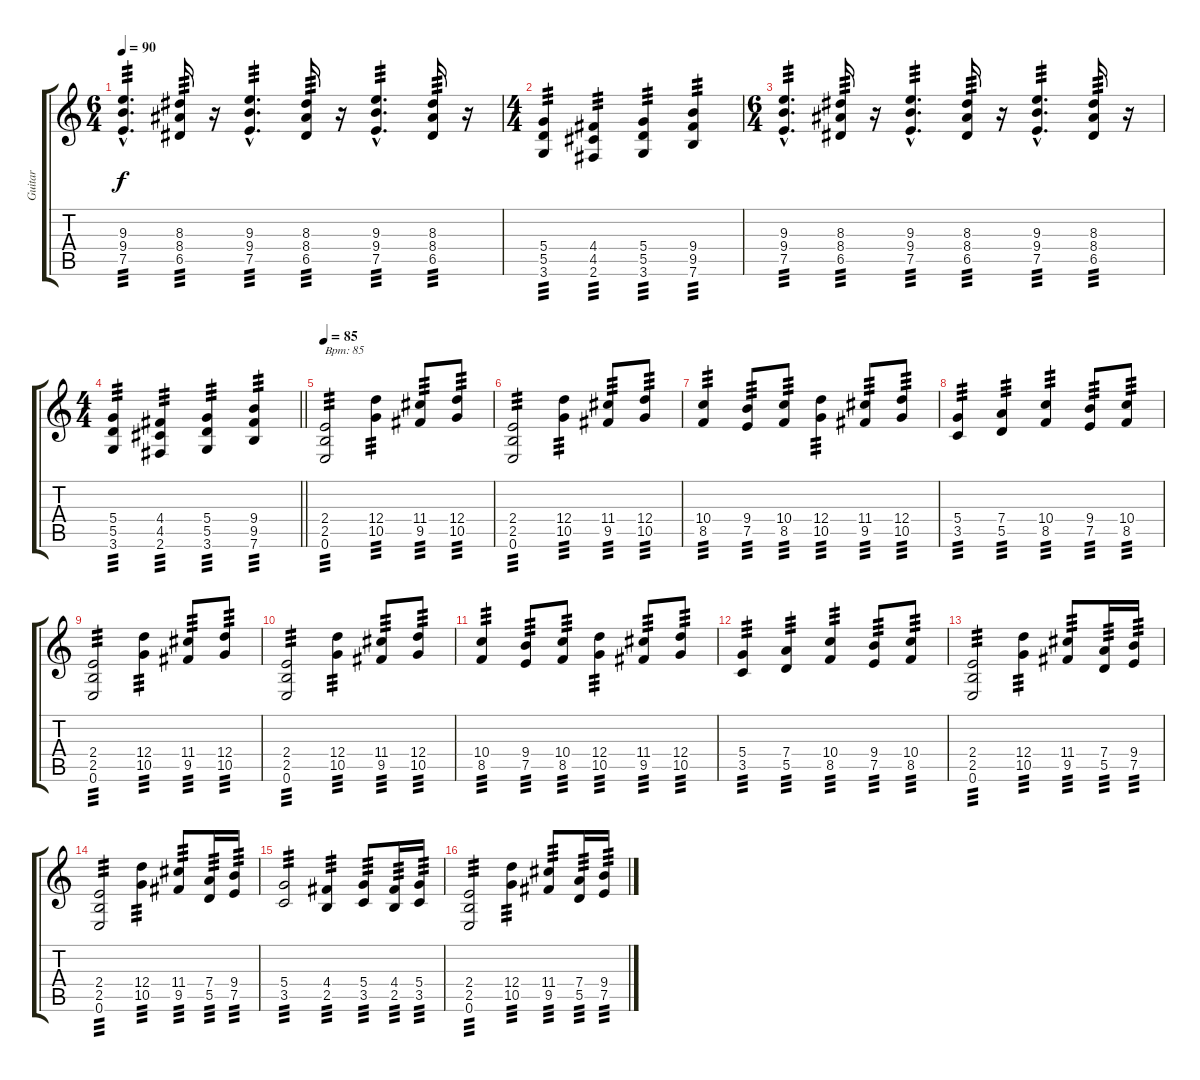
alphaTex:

\track ("Guitar" "Guitar") {instrument overdrivenguitar}
\staff {score tabs}
\tuning (E4 B3 G3 D3 A2 E2) {hide}
\ts (6 4)
\tempo 90
\clef g2
\ks c
(9.3{hac} 9.4{hac} 7.5{hac}).4{d tp 3 dy f} (8.3 8.4 6.5).16{tp 3} r.16 (9.3{hac} 9.4{hac} 7.5{hac}).4{d tp 3} (8.3 8.4 6.5).16{tp 3} r.16 (9.3{hac} 9.4{hac} 7.5{hac}).4{d tp 3} (8.3 8.4 6.5).16{tp 3} r.16 |
\ts (4 4)
(5.4 5.5 3.6).4{tp 3} (4.4 4.5 2.6).4{tp 3} (5.4 5.5 3.6).4{tp 3} (9.4 9.5 7.6).4{tp 3} |
\ts (6 4)
(9.3{hac} 9.4{hac} 7.5{hac}).4{d tp 3} (8.3 8.4 6.5).16{tp 3} r.16 (9.3{hac} 9.4{hac} 7.5{hac}).4{d tp 3} (8.3 8.4 6.5).16{tp 3} r.16 (9.3{hac} 9.4{hac} 7.5{hac}).4{d tp 3} (8.3 8.4 6.5).16{tp 3} r.16 |
\ts (4 4)
\barLineRight lightlight
(5.4 5.5 3.6).4{tp 3} (4.4 4.5 2.6).4{tp 3} (5.4 5.5 3.6).4{tp 3} (9.4 9.5 7.6).4{tp 3} |
\tempo 85
(2.4 2.5 0.6).2{txt "Bpm: 85" tp 3} (12.4 10.5).4{tp 3} (11.4 9.5).8{tp 3} (12.4 10.5).8{tp 3} |
(2.4 2.5 0.6).2{tp 3} (12.4 10.5).4{tp 3} (11.4 9.5).8{tp 3} (12.4 10.5).8{tp 3} |
(10.4 8.5).4{tp 3} (9.4 7.5).8{tp 3} (10.4 8.5).8{tp 3} (12.4 10.5).4{tp 3} (11.4 9.5).8{tp 3} (12.4 10.5).8{tp 3} |
(5.4 3.5).4{tp 3} (7.4 5.5).4{tp 3} (10.4 8.5).4{tp 3} (9.4 7.5).8{tp 3} (10.4 8.5).8{tp 3} |
(2.4 2.5 0.6).2{tp 3} (12.4 10.5).4{tp 3} (11.4 9.5).8{tp 3} (12.4 10.5).8{tp 3} |
(2.4 2.5 0.6).2{tp 3} (12.4 10.5).4{tp 3} (11.4 9.5).8{tp 3} (12.4 10.5).8{tp 3} |
(10.4 8.5).4{tp 3} (9.4 7.5).8{tp 3} (10.4 8.5).8{tp 3} (12.4 10.5).4{tp 3} (11.4 9.5).8{tp 3} (12.4 10.5).8{tp 3} |
(5.4 3.5).4{tp 3} (7.4 5.5).4{tp 3} (10.4 8.5).4{tp 3} (9.4 7.5).8{tp 3} (10.4 8.5).8{tp 3} |
(2.4 2.5 0.6).2{tp 3} (12.4 10.5).4{tp 3} (11.4 9.5).8{tp 3} (7.4 5.5).16{tp 3} (9.4 7.5).16{tp 3} |
(2.4 2.5 0.6).2{tp 3} (12.4 10.5).4{tp 3} (11.4 9.5).8{tp 3} (7.4 5.5).16{tp 3} (9.4 7.5).16{tp 3} |
(5.4 3.5).2{tp 3} (4.4 2.5).4{tp 3} (5.4 3.5).8{tp 3} (4.4 2.5).16{tp 3} (5.4 3.5).16{tp 3} |
(2.4 2.5 0.6).2{tp 3} (12.4 10.5).4{tp 3} (11.4 9.5).8{tp 3} (7.4 5.5).16{tp 3} (9.4 7.5).16{tp 3}
